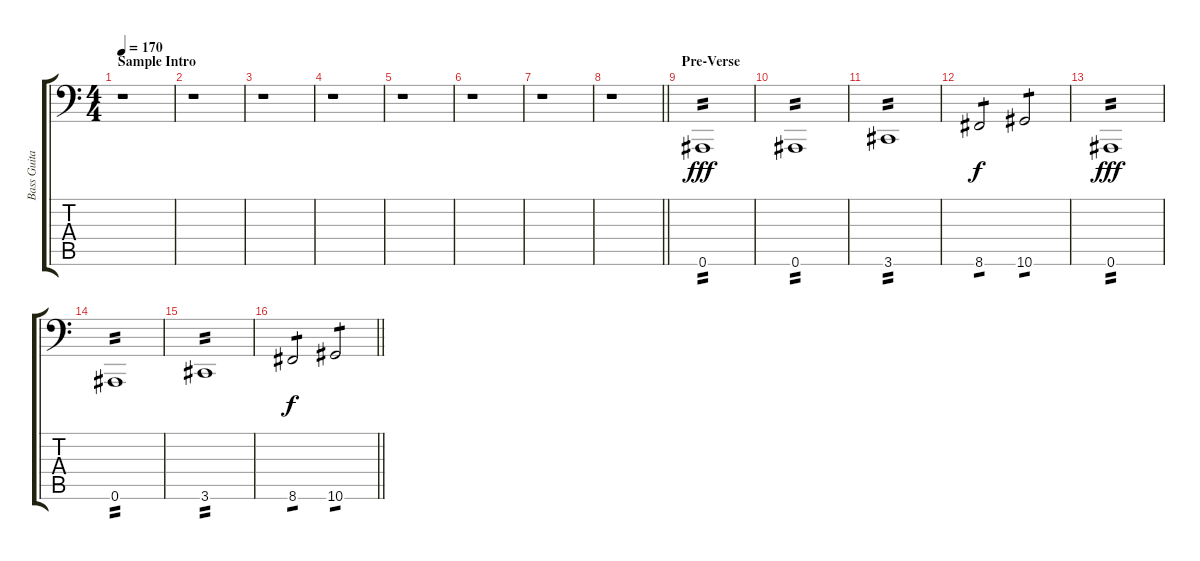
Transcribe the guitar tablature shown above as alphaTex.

\track ("Bass Guitar" "Bass Guita") {instrument electricbasspick}
\staff {score tabs}
\tuning (C3 G2 Eb2 Bb1 F1 Bb0) {hide}
\ts (4 4)
\section ("" "Sample Intro")
\tempo 170
\clef f4
\ks c
r.1{dy fff instrument electricbasspick} |
r.1 |
r.1 |
r.1 |
r.1 |
r.1 |
r.1 |
\barLineRight lightlight
r.1 |
\section ("" "Pre-Verse")
0.6.1{tp 2} |
0.6.1{tp 2} |
3.6.1{tp 2} |
8.6.2{tp 1 dy f} 10.6.2{tp 1} |
0.6.1{tp 2 dy fff} |
0.6.1{tp 2} |
3.6.1{tp 2} |
\barLineRight lightlight
8.6.2{tp 1 dy f} 10.6.2{tp 1}
